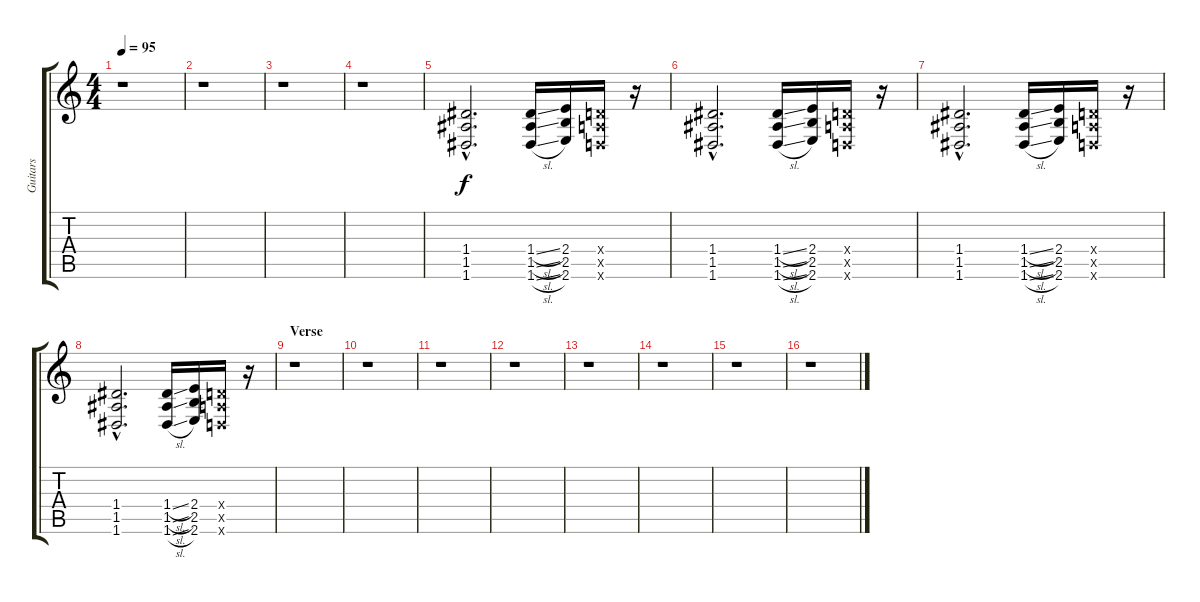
\track ("Guitars" "Guitars") {instrument distortionguitar}
\staff {score tabs}
\tuning (E4 B3 G3 D3 A2 D2) {hide}
\ts (4 4)
\tempo 95
\clef g2
\ks c
r.1{dy f} |
r.1 |
r.1 |
r.1 |
\section ("" "")
(1.4{hac} 1.5{hac} 1.6{hac}).2{d} (1.4{sl} 1.5{sl} 1.6{sl}).16 (2.4 2.5 2.6).16 (0.4{x} 0.5{x} 0.6{x}).16 r.16 |
(1.4{hac} 1.5{hac} 1.6{hac}).2{d} (1.4{sl} 1.5{sl} 1.6{sl}).16 (2.4 2.5 2.6).16 (0.4{x} 0.5{x} 0.6{x}).16 r.16 |
(1.4{hac} 1.5{hac} 1.6{hac}).2{d} (1.4{sl} 1.5{sl} 1.6{sl}).16 (2.4 2.5 2.6).16 (0.4{x} 0.5{x} 0.6{x}).16 r.16 |
(1.4{hac} 1.5{hac} 1.6{hac}).2{d} (1.4{sl} 1.5{sl} 1.6{sl}).16 (2.4 2.5 2.6).16 (0.4{x} 0.5{x} 0.6{x}).16 r.16 |
\section ("" "Verse")
r.1 |
r.1 |
r.1 |
r.1 |
r.1 |
r.1 |
r.1 |
r.1
